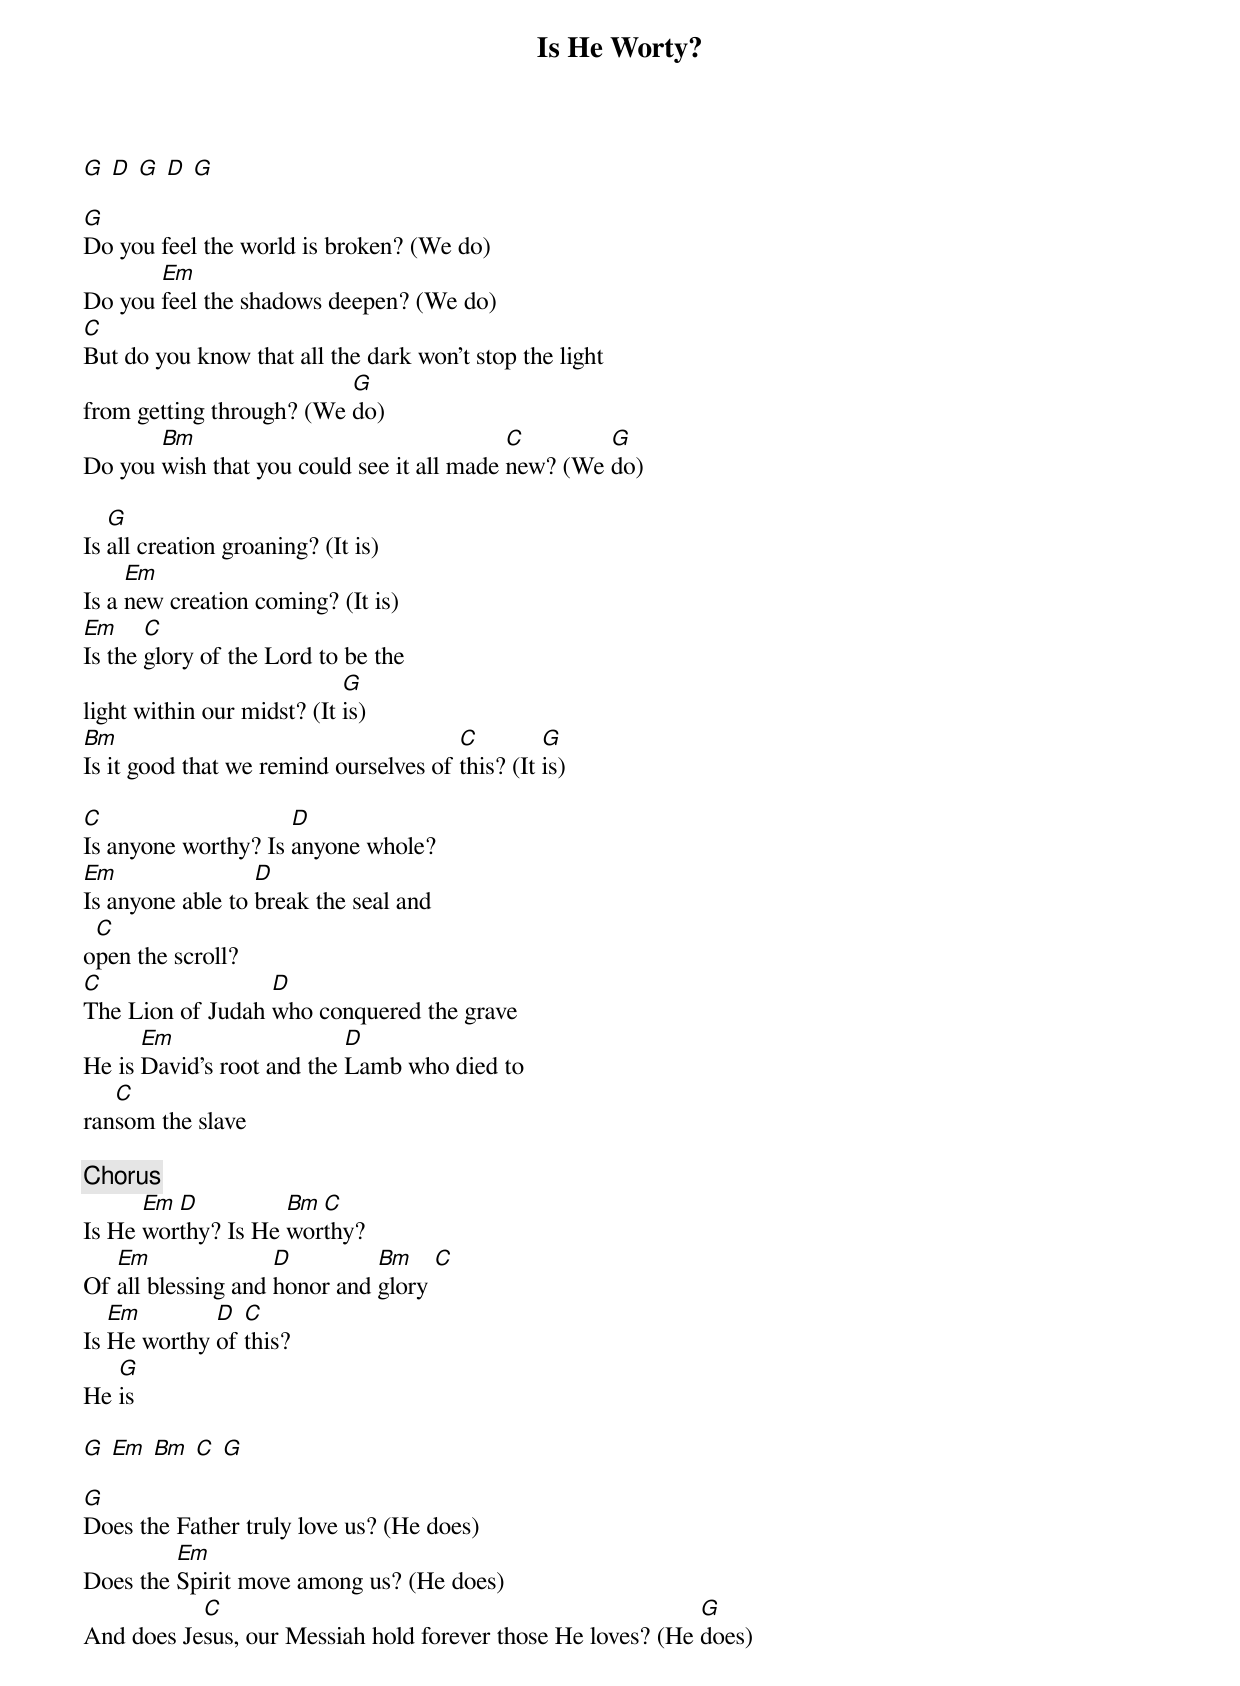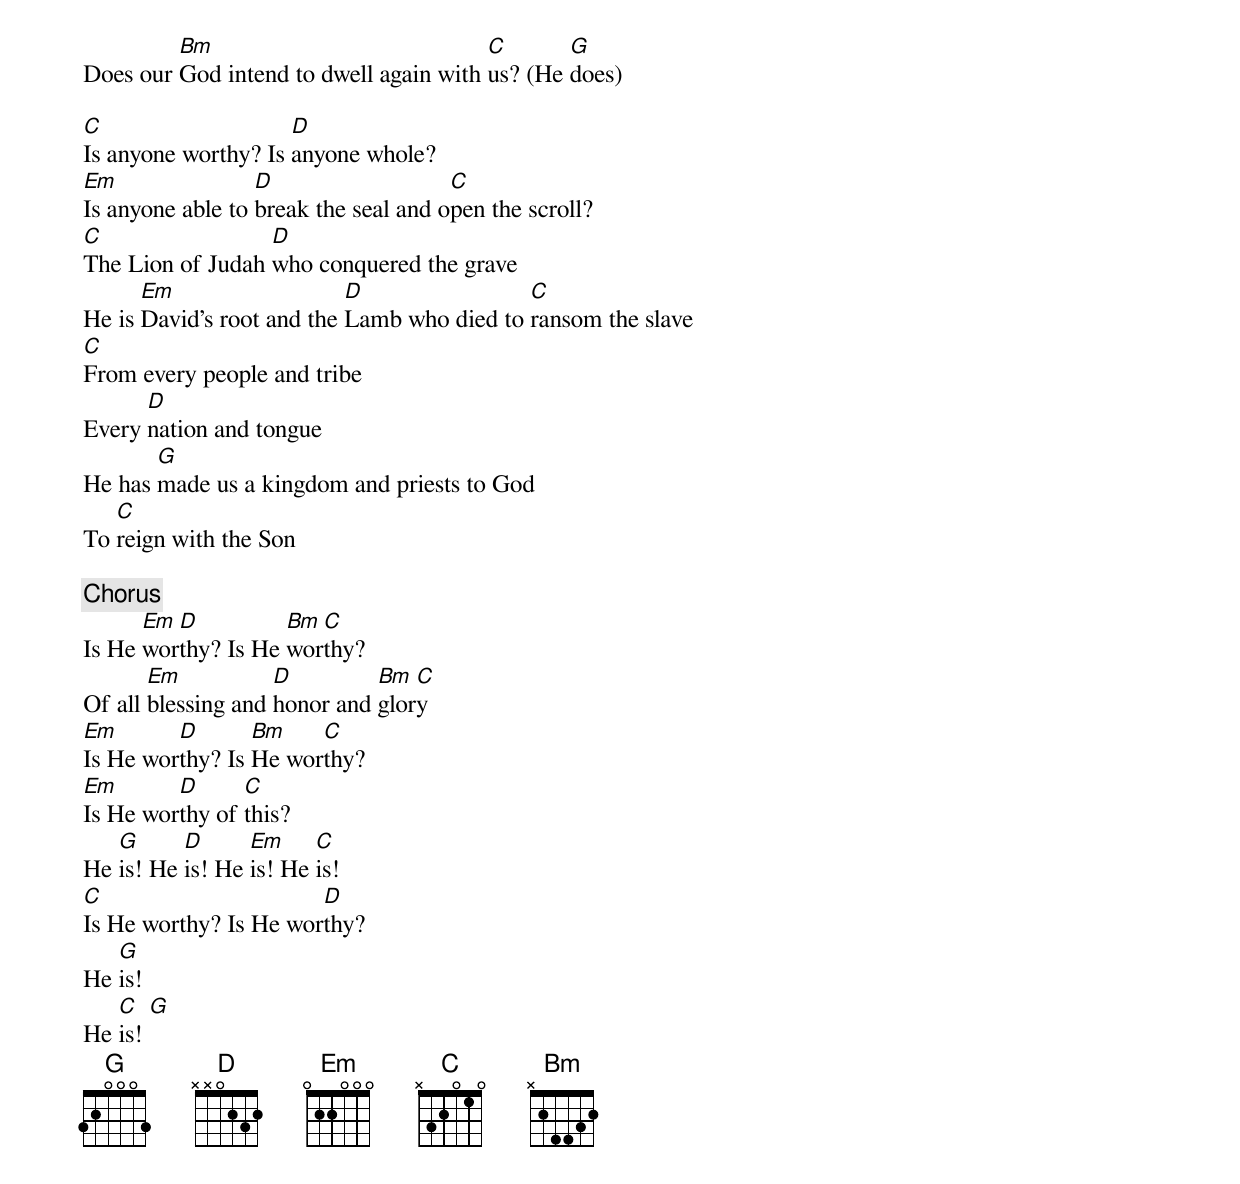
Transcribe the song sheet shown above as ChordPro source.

{Title: Is He Worty?}
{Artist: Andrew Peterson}

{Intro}
[G] [D] [G] [D] [G]

{Verse 1}
[G]Do you feel the world is broken? (We do)
Do you [Em]feel the shadows deepen? (We do)
[C]But do you know that all the dark won't stop the light
from getting through? (We [G]do)
Do you [Bm]wish that you could see it all made [C]new? (We [G]do)

{Verse 2}
Is [G]all creation groaning? (It is)
Is a [Em]new creation coming? (It is)
[Em]Is the [C]glory of the Lord to be the
light within our midst? (It [G]is)
[Bm]Is it good that we remind ourselves of [C]this? (It [G]is)

{Pre-Chorus 1}
[C]Is anyone worthy? Is [D]anyone whole?
[Em]Is anyone able to [D]break the seal and
o[C]pen the scroll?
[C]The Lion of Judah [D]who conquered the grave
He is [Em]David's root and the [D]Lamb who died to
ran[C]som the slave

{Chorus 1}
Is He [Em]wor[D]thy? Is He [Bm]wor[C]thy?
Of [Em]all blessing and [D]honor and [Bm]glory [C]
Is [Em]He worthy [D]of [C]this?
He [G]is

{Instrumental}
[G] [Em] [Bm] [C] [G]

{Verse 3}
[G]Does the Father truly love us? (He does)
Does the [Em]Spirit move among us? (He does)
And does Je[C]sus, our Messiah hold forever those He loves? (He [G]does)
Does our [Bm]God intend to dwell again with [C]us? (He [G]does)

{Pre-Chorus 2}
[C]Is anyone worthy? Is [D]anyone whole?
[Em]Is anyone able to [D]break the seal and o[C]pen the scroll?
[C]The Lion of Judah [D]who conquered the grave
He is [Em]David's root and the [D]Lamb who died to [C]ransom the slave
[C]From every people and tribe
Every [D]nation and tongue
He has [G]made us a kingdom and priests to God
To [C]reign with the Son

{Chorus 2}
Is He [Em]wor[D]thy? Is He [Bm]wor[C]thy?
Of all [Em]blessing and [D]honor and [Bm]glor[C]y
[Em]Is He wor[D]thy? Is [Bm]He wor[C]thy?
[Em]Is He wor[D]thy of [C]this?
He [G]is! He [D]is! He [Em]is! He [C]is!
[C]Is He worthy? Is He wor[D]thy?
He [G]is!
He [C]is! [G]
